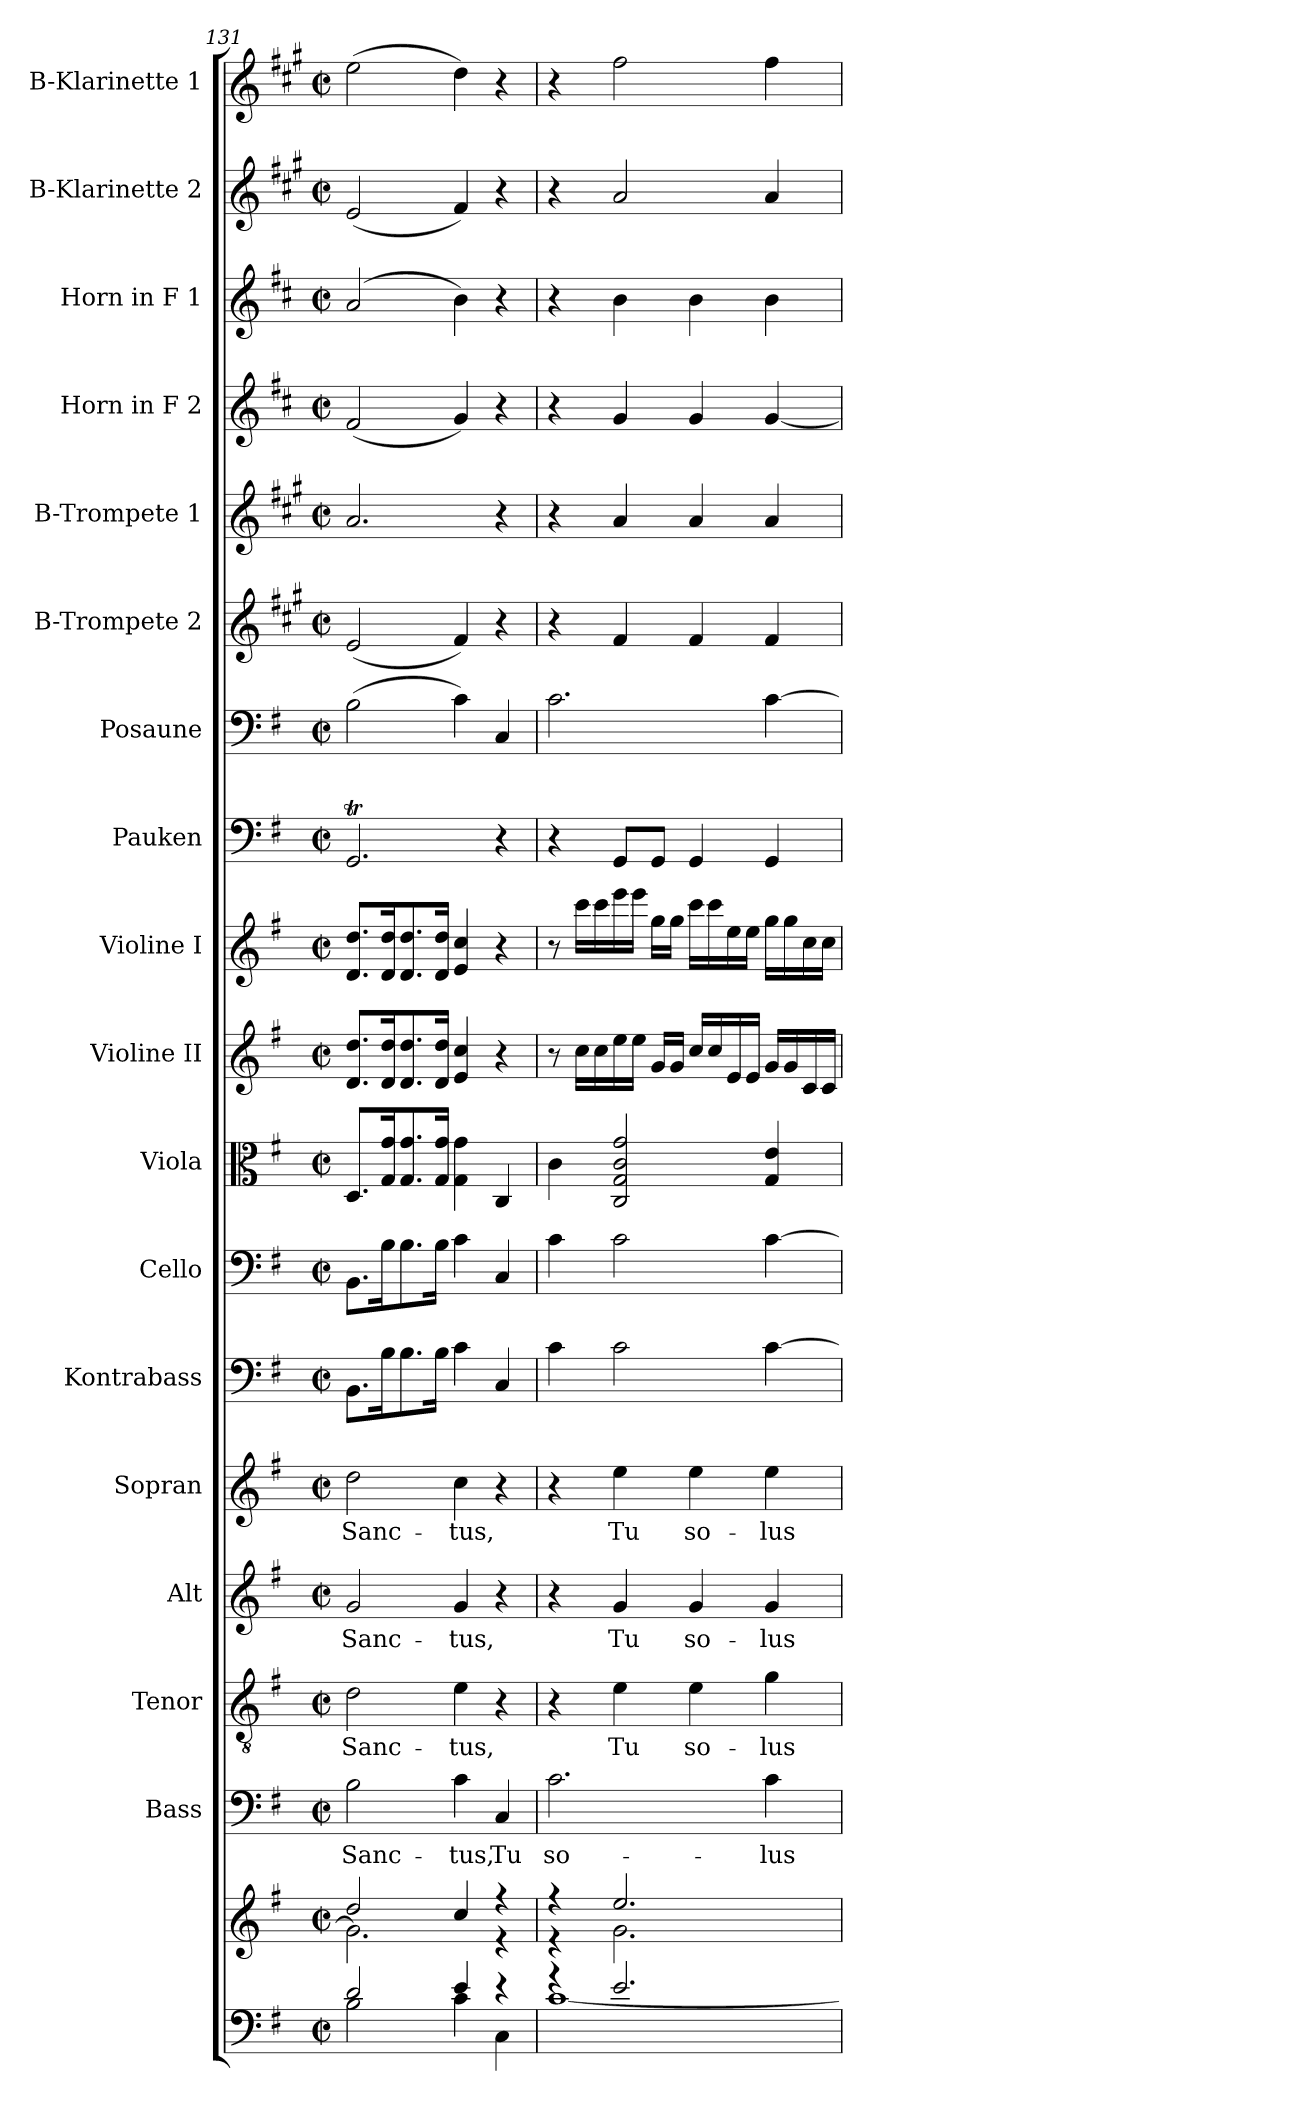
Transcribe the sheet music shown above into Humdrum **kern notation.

**kern	**kern	**kern	**text	**kern	**text	**kern	**text	**kern	**text	**kern	**kern	**kern	**kern	**kern	**kern	**kern	**kern	**kern	**kern	**kern	**kern	**kern
*part18	*part18	*part17	*part17	*part16	*part16	*part15	*part15	*part14	*part14	*part13	*part12	*part11	*part10	*part9	*part8	*part7	*part6	*part5	*part4	*part3	*part2	*part1
*staff19	*staff18	*staff17	*staff17	*staff16	*staff16	*staff15	*staff15	*staff14	*staff14	*staff13	*staff12	*staff11	*staff10	*staff9	*staff8	*staff7	*staff6	*staff5	*staff4	*staff3	*staff2	*staff1
*	*	*I"Bass	*	*I"Tenor	*	*I"Alt	*	*I"Sopran	*	*I"Kontrabass	*I"Cello	*I"Viola	*I"Violine II	*I"Violine I	*I"Pauken	*I"Posaune	*I"B-Trompete 2	*I"B-Trompete 1	*I"Horn in F 2	*I"Horn in F 1	*I"B-Klarinette 2	*I"B-Klarinette 1
*	*	*I'B.	*	*I'T.	*	*I'A.	*	*I'S.	*	*I'Kb.	*	*I'Vla.	*I'Vl. II	*I'Vl. I	*I'Pk.	*I'Pos.	*I'B Trp. 2	*I'B Trp. 1	*	*	*I'B Kl. 2	*I'B Kl. 1
*clefF4	*clefG2	*clefF4	*	*clefGv2	*	*clefG2	*	*clefG2	*	*clefF4	*clefF4	*clefC3	*clefG2	*clefG2	*clefF4	*clefF4	*clefG2	*clefG2	*clefG2	*clefG2	*clefG2	*clefG2
*	*	*	*	*	*	*	*	*	*	*ITrd7c12	*	*	*	*	*	*	*ITrd1c2	*ITrd1c2	*ITrd4c7	*ITrd4c7	*ITrd1c2	*ITrd1c2
*k[f#]	*k[f#]	*k[f#]	*	*k[f#]	*	*k[f#]	*	*k[f#]	*	*k[f#]	*k[f#]	*k[f#]	*k[f#]	*k[f#]	*k[f#]	*k[f#]	*k[f#]	*k[f#]	*k[f#]	*k[f#]	*k[f#]	*k[f#]
*G:	*G:	*G:	*	*G:	*	*G:	*	*G:	*	*G:	*G:	*G:	*G:	*G:	*G:	*G:	*G:	*G:	*G:	*G:	*G:	*G:
*M2/2	*M2/2	*M2/2	*	*M2/2	*	*M2/2	*	*M2/2	*	*M2/2	*M2/2	*M2/2	*M2/2	*M2/2	*M2/2	*M2/2	*M2/2	*M2/2	*M2/2	*M2/2	*M2/2	*M2/2
*met(c|)	*met(c|)	*met(c|)	*	*met(c|)	*	*met(c|)	*	*met(c|)	*	*met(c|)	*met(c|)	*met(c|)	*met(c|)	*met(c|)	*met(c|)	*met(c|)	*met(c|)	*met(c|)	*met(c|)	*met(c|)	*met(c|)	*met(c|)
=131	=131	=131	=131	=131	=131	=131	=131	=131	=131	=131	=131	=131	=131	=131	=131	=131	=131	=131	=131	=131	=131	=131
*^	*^	*	*	*	*	*	*	*	*	*	*	*	*	*	*	*	*	*	*	*	*	*
!	!	!	!	!	!LO:LY:b	!	!LO:LY:b	!	!LO:LY:b	!	!LO:LY:b	!	!	!	!	!	!	!	!	!	!	!	!	!
2d/	2B\	2dd/	2.g\]	2B\	Sanc-	2d\	Sanc-	2g/	Sanc-	2dd\	Sanc-	8.BBB\L	8.BB\L	8.D/L	8.d/ 8.dd/L	8.d/ 8.dd/L	2.GGT/	(>2B\	(<2d/	2.g/	(<2B/	(2d/	(<2d/	(>2dd\
.	.	.	.	.	.	.	.	.	.	.	.	16BB\k	16B\k	16G/ 16g/k	16d/ 16dd/k	16d/ 16dd/k	.	.	.	.	.	.	.	.
.	.	.	.	.	.	.	.	.	.	.	.	8.BB\	8.B\	8.G/ 8.g/	8.d/ 8.dd/	8.d/ 8.dd/	.	.	.	.	.	.	.	.
.	.	.	.	.	.	.	.	.	.	.	.	16BB\Jk	16B\Jk	16G/ 16g/Jk	16d/ 16dd/Jk	16d/ 16dd/Jk	.	.	.	.	.	.	.	.
!	!	!	!	!	!LO:LY:b	!	!LO:LY:b	!	!LO:LY:b	!	!LO:LY:b	!	!	!	!	!	!	!	!	!	!	!	!	!
4e/	4c\	4cc/	.	4c\	-tus,	4e\	-tus,	4g/	-tus,	4cc\	-tus,	4C\	4c\	4G\ 4g\	4e/ 4cc/	4e/ 4cc/	.	4c\)	4e/)	.	4c/)	4e\)	4e/)	4cc\)
!	!	!	!	!	!LO:LY:b	!	!	!	!	!	!	!	!	!	!	!	!	!	!	!	!	!	!	!
4re	4C\	4r	4r	4C/	Tu	4r	.	4r	.	4r	.	4CC/	4C/	4C/	4r	4r	4r	4C/	4r	4r	4r	4r	4r	4r
=132	=132	=132	=132	=132	=132	=132	=132	=132	=132	=132	=132	=132	=132	=132	=132	=132	=132	=132	=132	=132	=132	=132	=132	=132
!	!	!	!	!	!LO:LY:b	!	!	!	!	!	!	!	!	!	!	!	!	!	!	!	!	!	!	!
4rg	[<1c	4r	4r	2.c\	so-	4r	.	4r	.	4r	.	4C\	4c\	4c\	8r	8r	4r	2.c\	4r	4r	4r	4r	4r	4r
.	.	.	.	.	.	.	.	.	.	.	.	.	.	.	16cc\LL	16ccc\LL	.	.	.	.	.	.	.	.
.	.	.	.	.	.	.	.	.	.	.	.	.	.	.	16cc\	16ccc\	.	.	.	.	.	.	.	.
!	!	!	!	!	!	!	!LO:LY:b	!	!LO:LY:b	!	!LO:LY:b	!	!	!	!	!	!	!	!	!	!	!	!	!
2.e/	.	2.ee/	2.g\	.	.	4e\	Tu	4g/	Tu	4ee\	Tu	2C\	2c\	2C/ 2G/ 2c/ 2g/	16ee\	16eee\	8GG/L	.	4e/	4g/	4c/	4e\	2g/	2ee\
.	.	.	.	.	.	.	.	.	.	.	.	.	.	.	16ee\JJ	16eee\JJ	.	.	.	.	.	.	.	.
.	.	.	.	.	.	.	.	.	.	.	.	.	.	.	16g/LL	16gg\LL	8GG/J	.	.	.	.	.	.	.
.	.	.	.	.	.	.	.	.	.	.	.	.	.	.	16g/JJ	16gg\JJ	.	.	.	.	.	.	.	.
!	!	!	!	!	!	!	!LO:LY:b	!	!LO:LY:b	!	!LO:LY:b	!	!	!	!	!	!	!	!	!	!	!	!	!
.	.	.	.	.	.	4e\	so-	4g/	so-	4ee\	so-	.	.	.	16cc/LL	16ccc\LL	4GG/	.	4e/	4g/	4c/	4e\	.	.
.	.	.	.	.	.	.	.	.	.	.	.	.	.	.	16cc/	16ccc\	.	.	.	.	.	.	.	.
.	.	.	.	.	.	.	.	.	.	.	.	.	.	.	16e/	16ee\	.	.	.	.	.	.	.	.
.	.	.	.	.	.	.	.	.	.	.	.	.	.	.	16e/JJ	16ee\JJ	.	.	.	.	.	.	.	.
!	!	!	!	!	!LO:LY:b	!	!LO:LY:b	!	!LO:LY:b	!	!LO:LY:b	!	!	!	!	!	!	!	!	!	!	!	!	!
.	.	.	.	4c\	-lus	4g\	-lus	4g/	-lus	4ee\	-lus	[4C\	[4c\	4G/ 4e/	16g/LL	16gg\LL	4GG/	[4c\	4e/	4g/	[4c/	4e\	4g/	4ee\
.	.	.	.	.	.	.	.	.	.	.	.	.	.	.	16g/	16gg\	.	.	.	.	.	.	.	.
.	.	.	.	.	.	.	.	.	.	.	.	.	.	.	16c/	16cc\	.	.	.	.	.	.	.	.
.	.	.	.	.	.	.	.	.	.	.	.	.	.	.	16c/JJ	16cc\JJ	.	.	.	.	.	.	.	.
*v	*v	*	*	*	*	*	*	*	*	*	*	*	*	*	*	*	*	*	*	*	*	*	*	*
*	*v	*v	*	*	*	*	*	*	*	*	*	*	*	*	*	*	*	*	*	*	*	*	*
=	=	=	=	=	=	=	=	=	=	=	=	=	=	=	=	=	=	=	=	=	=	=
*-	*-	*-	*-	*-	*-	*-	*-	*-	*-	*-	*-	*-	*-	*-	*-	*-	*-	*-	*-	*-	*-	*-
